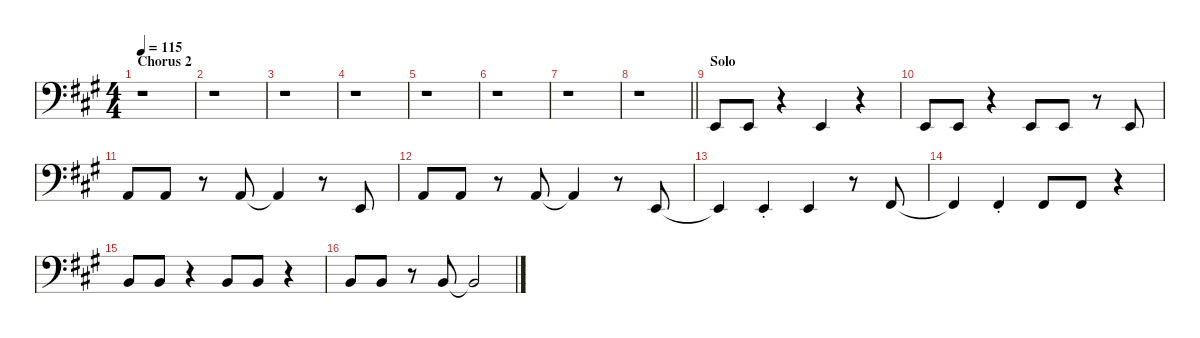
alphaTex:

\defaultSystemsLayout 4
\hideDynamics
\bracketExtendMode nobrackets
\singleTrackTrackNamePolicy hidden
\multiTrackTrackNamePolicy hidden
\otherSystemsTrackNameOrientation horizontal
\track ("Brass Section 2" "sax.") {defaultSystemsLayout 8 instrument altosax}
\staff {score}
\tuning (G2 D2 A1 E1)
\displaytranspose 9
\ts (4 4)
\section ("" "Chorus 2")
\tempo 115
\clef f4
\ks a
r.1{dy f beam Down} |
r.1{beam Down} |
r.1{beam Down} |
r.1{beam Down} |
r.1{beam Down} |
r.1{beam Down} |
r.1{beam Down} |
\barLineRight lightlight
r.1{beam Down} |
\section ("" "Solo")
3.4{acc forcenatural}.8{beam Up} 3.4{acc forcenatural}.8{beam Up} r.4{beam Up} 3.4{acc forcenatural}.4{beam Up} r.4{beam Up} |
3.4{acc forcenatural}.8{beam Up} 3.4{acc forcenatural}.8{beam Up} r.4{beam Up} 3.4{acc forcenatural}.8{beam Up} 3.4{acc forcenatural}.8{beam Up} r.8{beam Up} 3.4{acc forcenatural}.8{beam Up} |
3.3{acc forcenatural}.8{beam Up} 3.3{acc forcenatural}.8{beam Up} r.8{beam Up} 3.3{acc forcenatural}.8{beam Up} 3.3{t acc forcenatural}.4{beam Up} r.8{beam Up} 3.4{acc forcenatural}.8{beam Up} |
3.3{acc forcenatural}.8{beam Up} 3.3{acc forcenatural}.8{beam Up} r.8{beam Up} 3.3{acc forcenatural}.8{beam Up} 3.3{t acc forcenatural}.4{beam Up} r.8{beam Up} 3.4{acc forcenatural}.8{beam Up} |
3.4{t acc forcenatural}.4{beam Up} 3.4{st acc forcenatural}.4{beam Up} 3.4{acc forcenatural}.4{beam Up} r.8{beam Up} 5.4{acc #}.8{beam Up} |
5.4{t acc #}.4{beam Up} 5.4{st acc #}.4{beam Up} 5.4{acc #}.8{beam Up} 5.4{acc #}.8{beam Up} r.4{beam Up} |
5.3{acc forcenatural}.8{beam Up} 5.3{acc forcenatural}.8{beam Up} r.4{beam Up} 5.3{acc forcenatural}.8{beam Up} 5.3{acc forcenatural}.8{beam Up} r.4{beam Up} |
5.3{acc forcenatural}.8{beam Up} 5.3{acc forcenatural}.8{beam Up} r.8{beam Up} 5.3{acc forcenatural}.8{beam Up} 5.3{t acc forcenatural}.2{beam Up}
